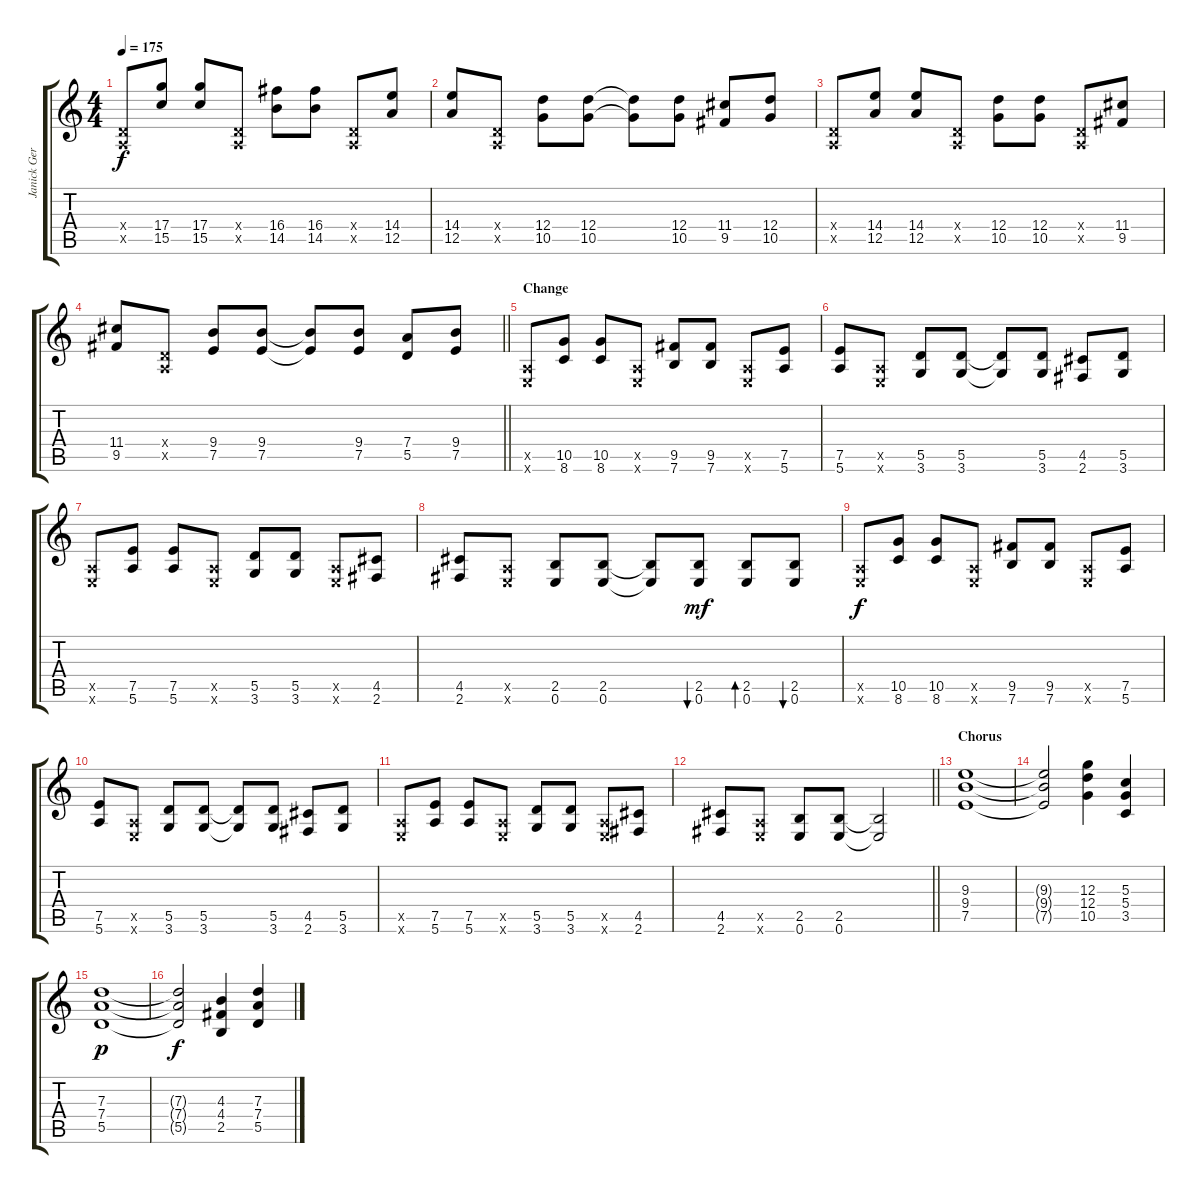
\track ("Janick Gers" "Janick Ger") {instrument overdrivenguitar}
\staff {score tabs}
\tuning (E4 B3 G3 D3 A2 E2) {hide}
\ts (4 4)
\tempo 175
\clef g2
\ks c
(0.4{x} 0.5{x}).8{dy f} (17.4 15.5).8 (17.4 15.5).8 (0.4{x} 0.5{x}).8 (16.4 14.5).8 (16.4 14.5).8 (0.4{x} 0.5{x}).8 (14.4 12.5).8 |
(14.4 12.5).8 (0.4{x} 0.5{x}).8 (12.4 10.5).8 (12.4 10.5).8 (12.4{t} 10.5{t}).8 (12.4 10.5).8 (11.4 9.5).8 (12.4 10.5).8 |
(0.4{x} 0.5{x}).8 (14.4 12.5).8 (14.4 12.5).8 (0.4{x} 0.5{x}).8 (12.4 10.5).8 (12.4 10.5).8 (0.4{x} 0.5{x}).8 (11.4 9.5).8 |
\barLineRight lightlight
(11.4 9.5).8 (0.4{x} 0.5{x}).8 (9.4 7.5).8 (9.4 7.5).8 (9.4{t} 7.5{t}).8 (9.4 7.5).8 (7.4 5.5).8 (9.4 7.5).8 |
\section ("" "Change")
(0.5{x} 0.6{x}).8 (10.5 8.6).8 (10.5 8.6).8 (0.5{x} 0.6{x}).8 (9.5 7.6).8 (9.5 7.6).8 (0.5{x} 0.6{x}).8 (7.5 5.6).8 |
(7.5 5.6).8 (0.5{x} 0.6{x}).8 (5.5 3.6).8 (5.5 3.6).8 (5.5{t} 3.6{t}).8 (5.5 3.6).8 (4.5 2.6).8 (5.5 3.6).8 |
(0.5{x} 0.6{x}).8 (7.5 5.6).8 (7.5 5.6).8 (0.5{x} 0.6{x}).8 (5.5 3.6).8 (5.5 3.6).8 (0.5{x} 0.6{x}).8 (4.5 2.6).8 |
(4.5 2.6).8 (0.5{x} 0.6{x}).8 (2.5 0.6).8 (2.5 0.6).8 (2.5{t} 0.6{t}).8 (2.5 0.6).8{bu 30 dy mf} (2.5 0.6).8{bd 30} (2.5 0.6).8{bu 30} |
(0.5{x} 0.6{x}).8{dy f} (10.5 8.6).8 (10.5 8.6).8 (0.5{x} 0.6{x}).8 (9.5 7.6).8 (9.5 7.6).8 (0.5{x} 0.6{x}).8 (7.5 5.6).8 |
(7.5 5.6).8 (0.5{x} 0.6{x}).8 (5.5 3.6).8 (5.5 3.6).8 (5.5{t} 3.6{t}).8 (5.5 3.6).8 (4.5 2.6).8 (5.5 3.6).8 |
(0.5{x} 0.6{x}).8 (7.5 5.6).8 (7.5 5.6).8 (0.5{x} 0.6{x}).8 (5.5 3.6).8 (5.5 3.6).8 (0.5{x} 0.6{x}).8 (4.5 2.6).8 |
\barLineRight lightlight
(4.5 2.6).8 (0.5{x} 0.6{x}).8 (2.5 0.6).8 (2.5 0.6).8 (2.5{t} 0.6{t}).2 |
\section ("" "Chorus")
(9.3 9.4 7.5).1 |
(9.3{t} 9.4{t} 7.5{t}).2 (12.3 12.4 10.5).4 (5.3 5.4 3.5).4 |
(7.3 7.4 5.5).1{dy p} |
(7.3{t} 7.4{t} 5.5{t}).2{dy f} (4.3 4.4 2.5).4 (7.3 7.4 5.5).4
